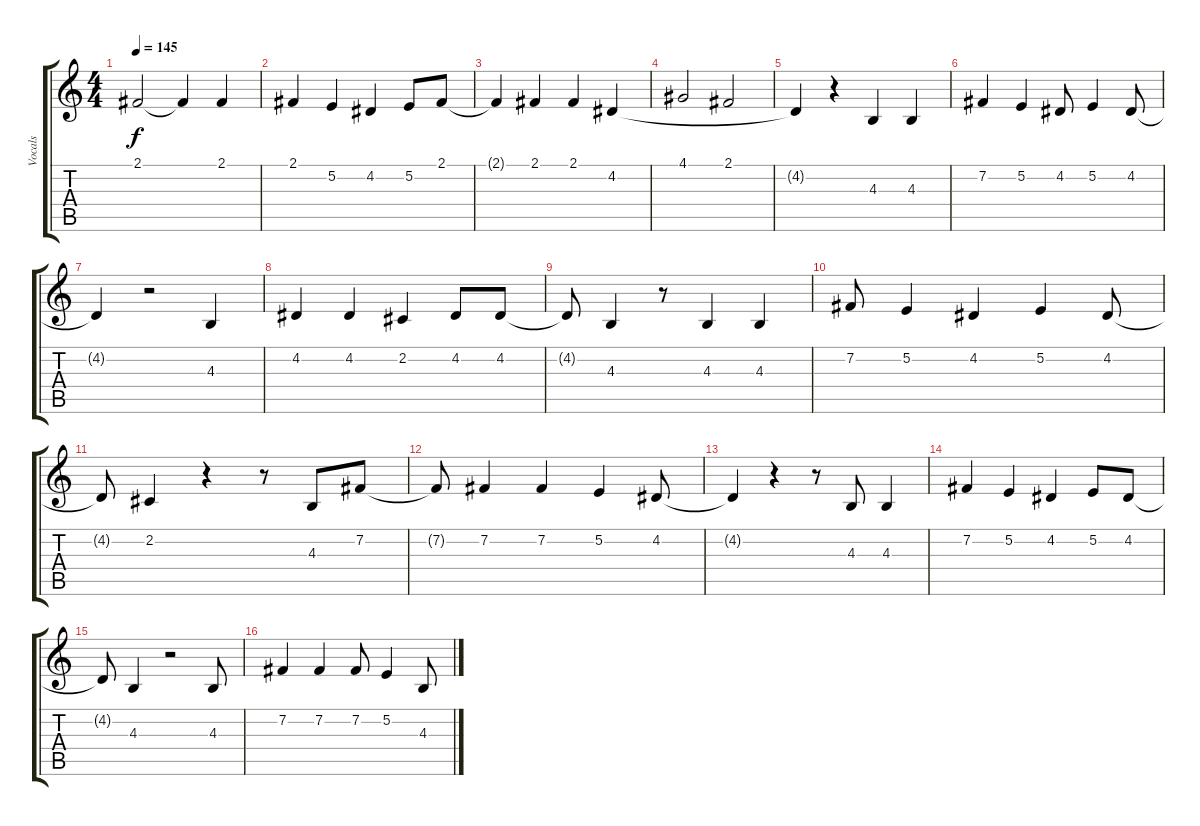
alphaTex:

\track ("Vocals" "Vocals") {instrument lead6voice}
\staff {score tabs}
\tuning (E4 B3 G3 D3 A2 E2) {hide}
\ts (4 4)
\tempo 145
\clef g2
\ks c
2.1{t}.2{dy f} 2.1{t}.4 2.1.4 |
2.1.4 5.2.4 4.2.4 5.2.8 2.1.8 |
2.1{t}.4 2.1.4 2.1.4 4.2.4 |
4.1.2 2.1.2 |
4.2{t}.4 r.4 4.3.4 4.3.4 |
7.2.4 5.2.4 4.2.8 5.2.4 4.2.8 |
4.2{t}.4 r.2 4.3.4 |
4.2.4 4.2.4 2.2.4 4.2.8 4.2.8 |
4.2{t}.8 4.3.4 r.8 4.3.4 4.3.4 |
7.2.8 5.2.4 4.2.4 5.2.4 4.2.8 |
4.2{t}.8 2.2.4 r.4 r.8 4.3.8 7.2.8 |
7.2{t}.8 7.2.4 7.2.4 5.2.4 4.2.8 |
4.2{t}.4 r.4 r.8 4.3.8 4.3.4 |
7.2.4 5.2.4 4.2.4 5.2.8 4.2.8 |
4.2{t}.8 4.3.4 r.2 4.3.8 |
7.2.4 7.2.4 7.2.8 5.2.4 4.3.8
